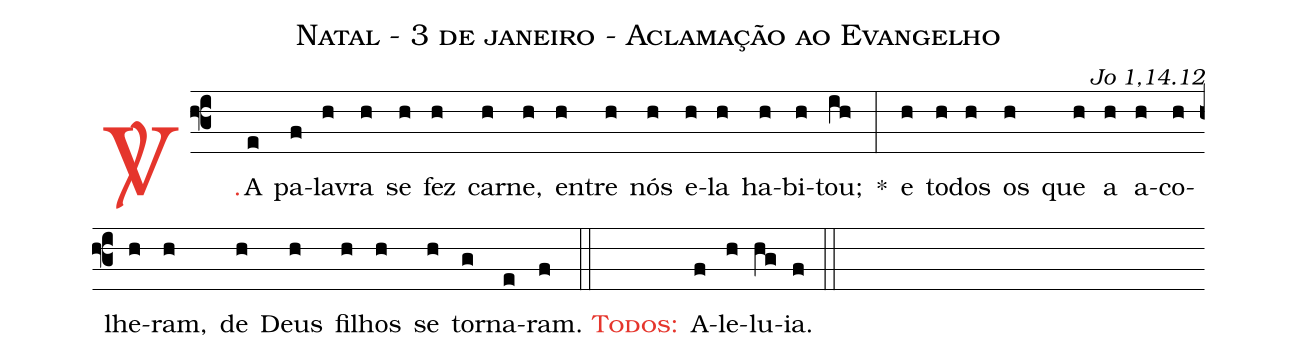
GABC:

name: Natal - 3 de janeiro - Aclamação ao Evangelho;
commentary: Jo 1,14.12;
%%
(f3)

<c><sp>V/</sp>.</c>() A(e) pa(f)la(h)vra(h) se(h) fez(h) car(h)ne,(h) en(h)tre(h) nós(h) e(h)la(h) ha(h)bi(h)tou;(ih) *(:) e(h) to(h)dos(h) os(h) que(h) a(h) a(h)co(h)lhe(h)ram,(h) de(h) Deus(h) fi(h)lhos(h) se(h) tor(g)na(e)ram.(f)

(::)

<c><sc>Todos</sc>:</c>() A(f)le(h)lu(hg)ia.(f)

(::)
